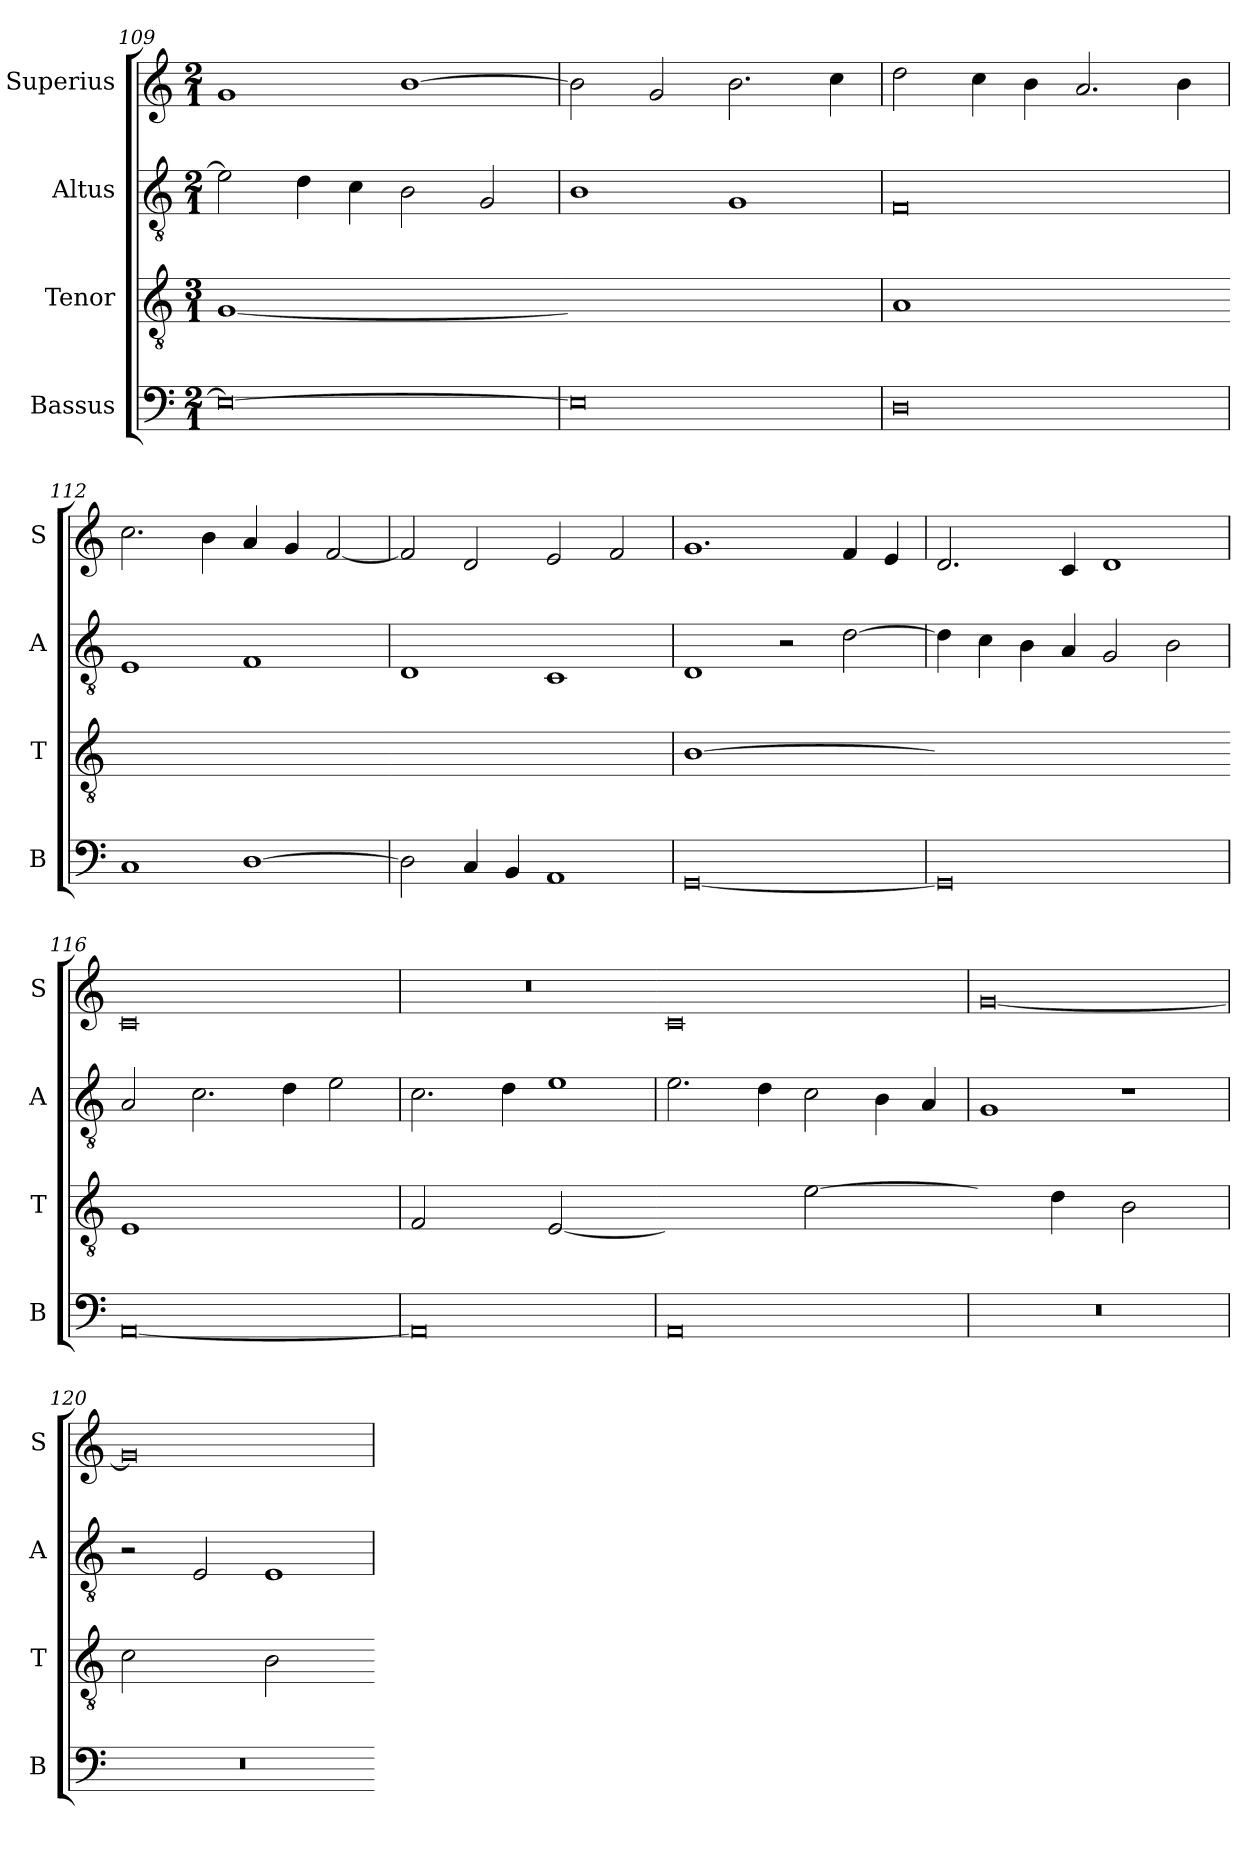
**kern	**kern	**kern	**kern
*part4	*part3	*part2	*part1
*staff4	*staff3	*staff2	*staff1
*I"Bassus	*I"Tenor	*I"Altus	*I"Superius
*I'B	*I'T	*I'A	*I'S
*clefF4	*clefGv2	*clefGv2	*clefG2
*k[]	*k[]	*k[]	*k[]
*M2/1	*M3/1	*M2/1	*M2/1
=109	=109	=109	=109
!	!LO:N:vis=1	!	!
0E_	[0G	2e]	1g
.	.	4d	.
.	.	4c	.
.	.	2B	[1b
.	.	2G	.
=110	=110-	=110	=110
!	!LO:N:vis=1	!	!
0E]	0Gyy]	1B	2b]
.	.	.	2g
.	.	1G	2.b
.	.	.	4cc
=111	=111	=111	=111
!	!LO:N:vis=1	!	!
0D	[y0A	0F	2dd
.	.	.	4cc
.	.	.	4b
.	.	.	2.a
.	.	.	4b
=112	=112-	=112	=112
!	!LO:N:vis=1	!	!
1C	0Ayy_	1E	2.cc
.	.	.	4b
[1D	.	1F	4a
.	.	.	4g
.	.	.	[2f
=113	=113-	=113	=113
!	!LO:N:vis=1	!	!
2D]	0Ayy]	1D	2f]
4C	.	.	2d
4BB	.	.	.
1AA	.	1C	2e
.	.	.	2f
=114	=114	=114	=114
!	!LO:N:vis=1	!	!
[0GG	[0B	1D	1.g
.	.	2r	.
.	.	[2d	4f
.	.	.	4e
=115	=115-	=115	=115
!	!LO:N:vis=1	!	!
0GG]	0Byy]	4d]	2.d
.	.	4c	.
.	.	4B	.
.	.	4A	4c
.	.	2G	1d
.	.	2B	.
=116	=116-	=116	=116
!	!LO:N:vis=1	!	!
[0AA	0E	2A	0c
.	.	2.c	.
.	.	4d	.
.	.	2e	.
=117	=117	=117	=117
!	!LO:N:vis=2	!	!
0AA]	1F	2.c	0r
.	.	4d	.
!	!LO:N:vis=2	!	!
.	[1E	1e	.
=118	=118-	=118	=118
!	!LO:N:vis=2	!	!
0AA	1Eyy]	2.e	0c
.	.	4d	.
!	!LO:N:vis=2	!	!
.	[1e	2c	.
.	.	4B	.
.	.	4A	.
=119	=119-	=119	=119
!	!LO:N:vis=4	!	!
0r	2eyy]	1G	[0g
!	!LO:N:vis=4	!	!
.	2d	.	.
!	!LO:N:vis=2	!	!
.	1B	1r	.
=120	=120	=120	=120
!	!LO:N:vis=2	!	!
0r	1c	2r	0g]
.	.	2E	.
!	!LO:N:vis=2	!	!
.	1B	1E	.
=	=-	=	=
*-	*-	*-	*-
